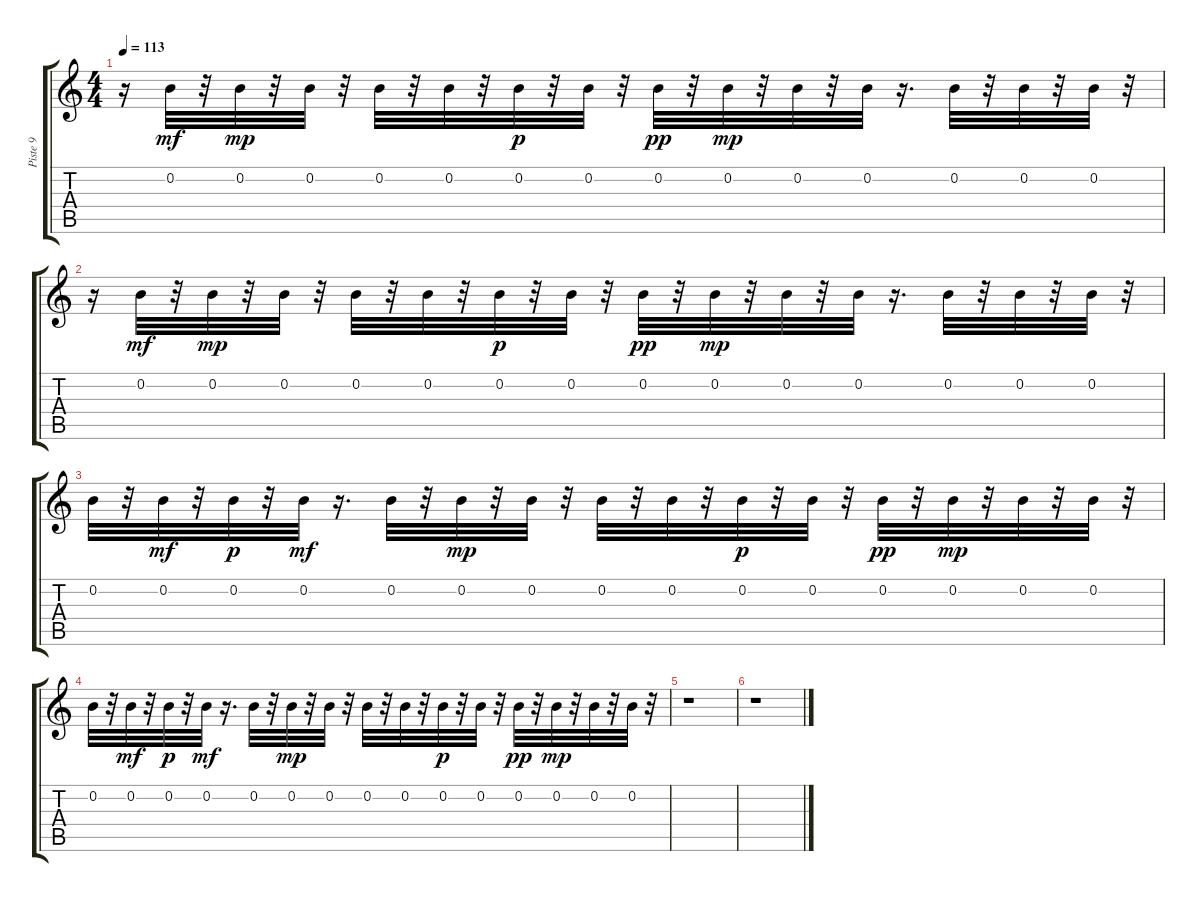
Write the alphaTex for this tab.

\track ("Piste 9" "Piste 9") {instrument distortionguitar}
\staff {score tabs}
\tuning (E4 B3 G3 D3 A2 E2) {hide}
\ts (4 4)
\tempo 113
\clef g2
\ks c
r.16{dy mf} 0.2.32 r.32 0.2.32{dy mp} r.32 0.2.32 r.32 0.2.32 r.32 0.2.32 r.32 0.2.32{dy p} r.32 0.2.32 r.32 0.2.32{dy pp} r.32 0.2.32{dy mp} r.32 0.2.32 r.32 0.2.32 r.16{d} 0.2.32 r.32 0.2.32 r.32 0.2.32 r.32 |
r.16 0.2.32{dy mf} r.32 0.2.32{dy mp} r.32 0.2.32 r.32 0.2.32 r.32 0.2.32 r.32 0.2.32{dy p} r.32 0.2.32 r.32 0.2.32{dy pp} r.32 0.2.32{dy mp} r.32 0.2.32 r.32 0.2.32 r.16{d} 0.2.32 r.32 0.2.32 r.32 0.2.32 r.32 |
0.2.32 r.32 0.2.32{dy mf} r.32 0.2.32{dy p} r.32 0.2.32{dy mf} r.16{d} 0.2.32 r.32 0.2.32{dy mp} r.32 0.2.32 r.32 0.2.32 r.32 0.2.32 r.32 0.2.32{dy p} r.32 0.2.32 r.32 0.2.32{dy pp} r.32 0.2.32{dy mp} r.32 0.2.32 r.32 0.2.32 r.32 |
0.2.32 r.32 0.2.32{dy mf} r.32 0.2.32{dy p} r.32 0.2.32{dy mf} r.16{d} 0.2.32 r.32 0.2.32{dy mp} r.32 0.2.32 r.32 0.2.32 r.32 0.2.32 r.32 0.2.32{dy p} r.32 0.2.32 r.32 0.2.32{dy pp} r.32 0.2.32{dy mp} r.32 0.2.32 r.32 0.2.32 r.32 |
r.1 |
r.1
